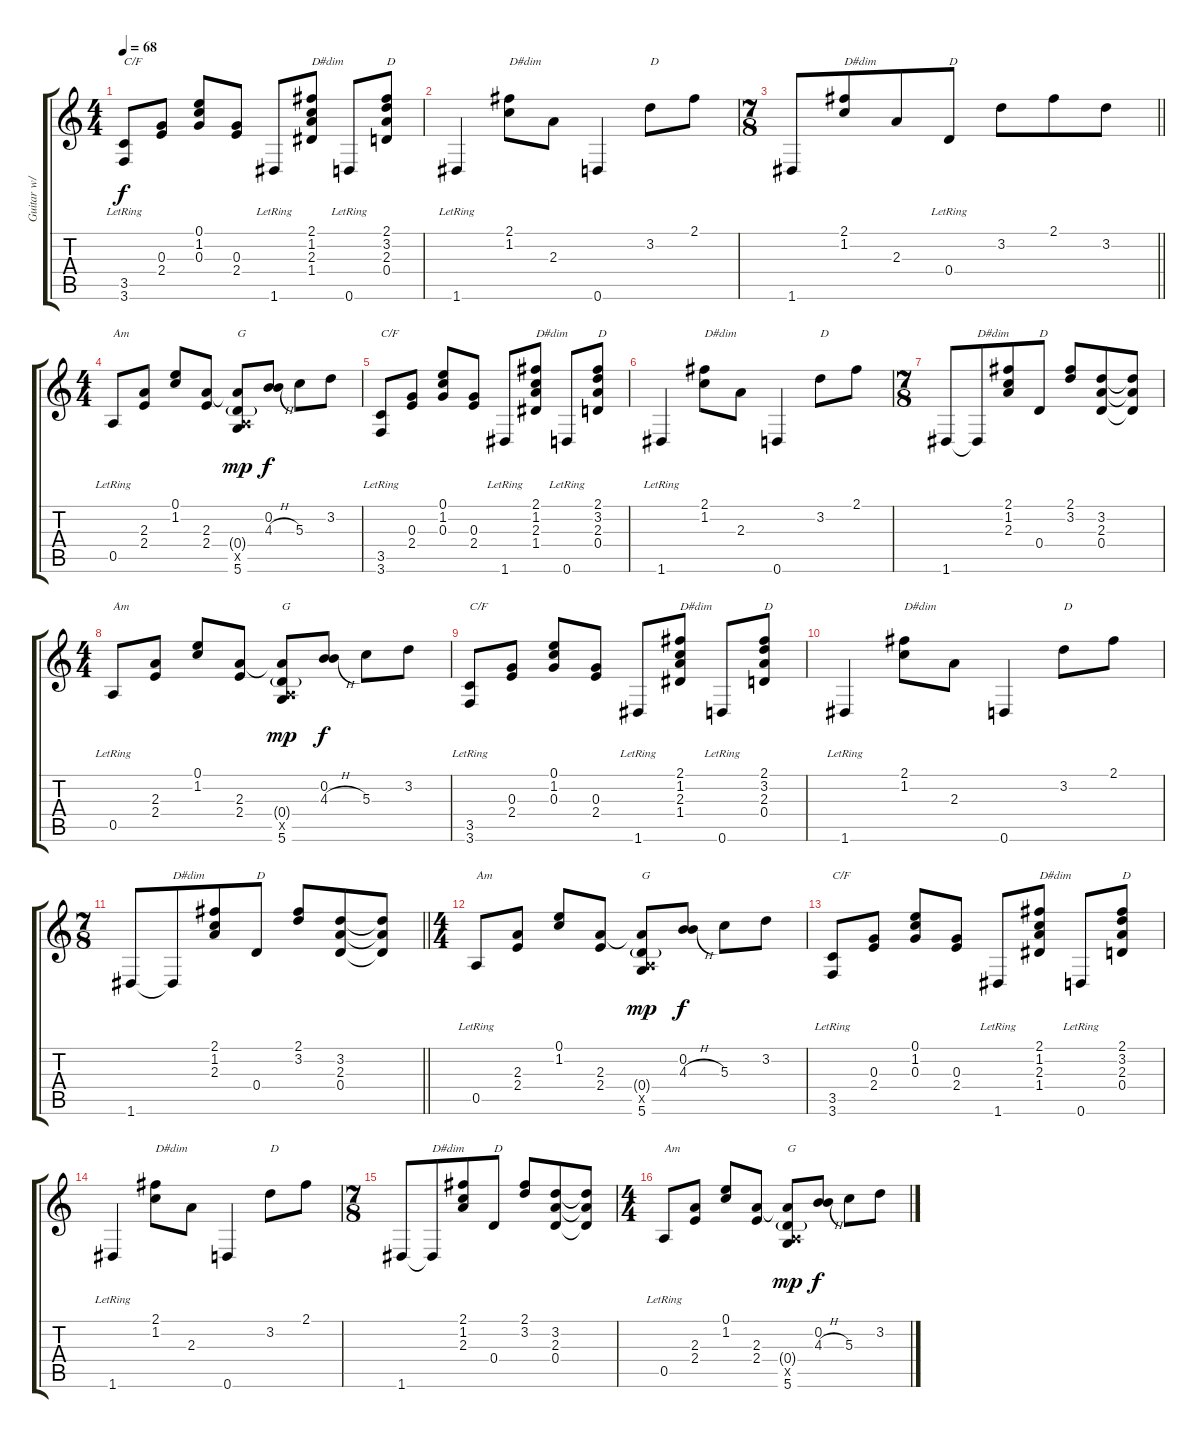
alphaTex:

\track ("Guitar w/ Phaser" "Guitar w/ ") {instrument electricguitarclean}
\staff {score tabs}
\tuning (E4 B3 G3 D3 A2 D2) {hide}
\ts (4 4)
\tempo 68
\clef g2
\ks c
(3.5{lr} 3.6{lr}).8{txt "C/F" dy f} (0.3 2.4).8 (0.1 1.2 0.3).8 (0.3 2.4).8 1.6{lr}.8 (2.1 1.2 2.3 1.4).8{txt "D#dim"} 0.6{lr}.8 (2.1 3.2 2.3 0.4).8{txt "D"} |
1.6{lr}.4 (2.1 1.2).8{txt "D#dim"} 2.3.8 0.6.4 3.2.8{txt "D"} 2.1.8 |
\ts (7 8)
\barLineRight lightlight
1.6.8 (2.1 1.2).8{txt "D#dim"} 2.3.8 0.4{lr}.8{txt "D"} 3.2.8 2.1.8 3.2.8 |
\ts (4 4)
0.5{lr}.8{txt "Am"} (2.3 2.4).8 (0.1 1.2).8 (2.3 2.4).8 (2.3{t} 0.4{g} 0.5{x} 5.6).8{txt "G" dy mp} (0.2 4.3{h}).8{dy f} 5.3.8 3.2.8 |
(3.5{lr} 3.6{lr}).8{txt "C/F"} (0.3 2.4).8 (0.1 1.2 0.3).8 (0.3 2.4).8 1.6{lr}.8 (2.1 1.2 2.3 1.4).8{txt "D#dim"} 0.6{lr}.8 (2.1 3.2 2.3 0.4).8{txt "D"} |
1.6{lr}.4 (2.1 1.2).8{txt "D#dim"} 2.3.8 0.6.4 3.2.8{txt "D"} 2.1.8 |
\ts (7 8)
1.6.8 1.6{t}.8{txt "D#dim"} (2.1 1.2 2.3).8 0.4.8{txt "D"} (2.1 3.2).8 (3.2 2.3 0.4).8 (3.2{t} 2.3{t} 0.4{t}).8 |
\ts (4 4)
0.5{lr}.8{txt "Am"} (2.3 2.4).8 (0.1 1.2).8 (2.3 2.4).8 (2.3{t} 0.4{g} 0.5{x} 5.6).8{txt "G" dy mp} (0.2 4.3{h}).8{dy f} 5.3.8 3.2.8 |
(3.5{lr} 3.6{lr}).8{txt "C/F"} (0.3 2.4).8 (0.1 1.2 0.3).8 (0.3 2.4).8 1.6{lr}.8 (2.1 1.2 2.3 1.4).8{txt "D#dim"} 0.6{lr}.8 (2.1 3.2 2.3 0.4).8{txt "D"} |
1.6{lr}.4 (2.1 1.2).8{txt "D#dim"} 2.3.8 0.6.4 3.2.8{txt "D"} 2.1.8 |
\ts (7 8)
\barLineRight lightlight
1.6.8 1.6{t}.8{txt "D#dim"} (2.1 1.2 2.3).8 0.4.8{txt "D"} (2.1 3.2).8 (3.2 2.3 0.4).8 (3.2{t} 2.3{t} 0.4{t}).8 |
\ts (4 4)
0.5{lr}.8{txt "Am"} (2.3 2.4).8 (0.1 1.2).8 (2.3 2.4).8 (2.3{t} 0.4{g} 0.5{x} 5.6).8{txt "G" dy mp} (0.2 4.3{h}).8{dy f} 5.3.8 3.2.8 |
(3.5{lr} 3.6{lr}).8{txt "C/F"} (0.3 2.4).8 (0.1 1.2 0.3).8 (0.3 2.4).8 1.6{lr}.8 (2.1 1.2 2.3 1.4).8{txt "D#dim"} 0.6{lr}.8 (2.1 3.2 2.3 0.4).8{txt "D"} |
1.6{lr}.4 (2.1 1.2).8{txt "D#dim"} 2.3.8 0.6.4 3.2.8{txt "D"} 2.1.8 |
\ts (7 8)
1.6.8 1.6{t}.8{txt "D#dim"} (2.1 1.2 2.3).8 0.4.8{txt "D"} (2.1 3.2).8 (3.2 2.3 0.4).8 (3.2{t} 2.3{t} 0.4{t}).8 |
\ts (4 4)
0.5{lr}.8{txt "Am" volume 0} (2.3 2.4).8 (0.1 1.2).8 (2.3 2.4).8 (2.3{t} 0.4{g} 0.5{x} 5.6).8{txt "G" dy mp} (0.2 4.3{h}).8{dy f} 5.3.8 3.2.8
